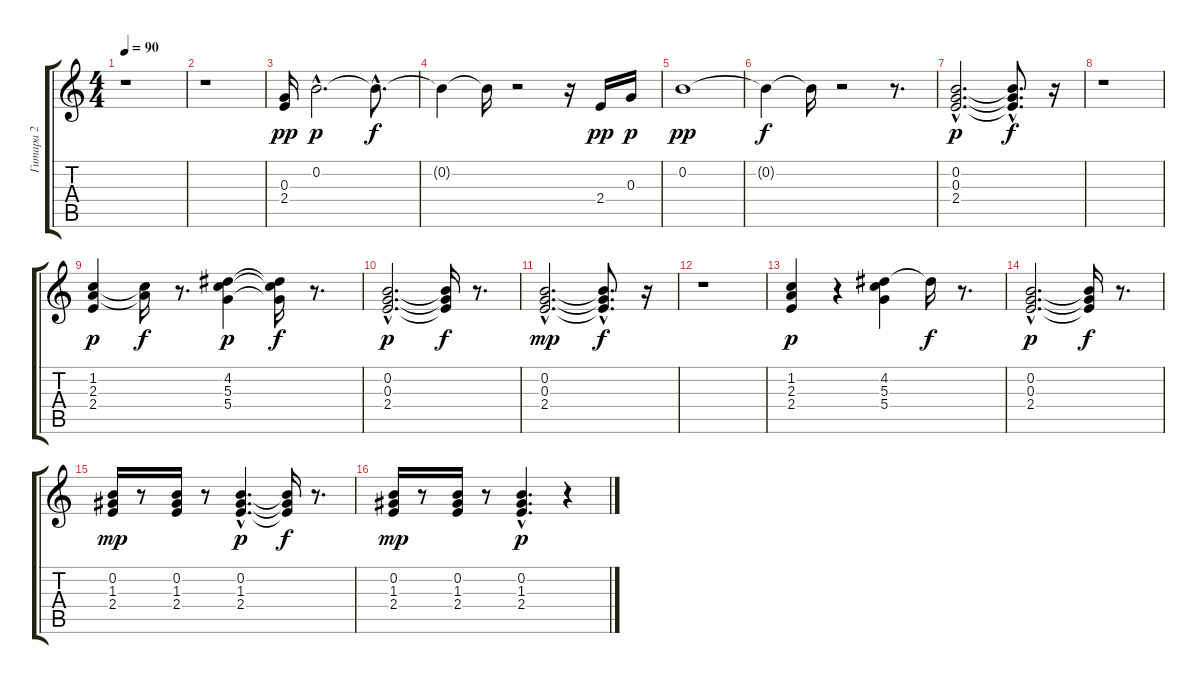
\track ("Гитара 2" "Гитара 2") {instrument acousticguitarsteel}
\staff {score tabs}
\tuning (E4 B3 G3 D3 A2 E2) {hide}
\ts (4 4)
\tempo 90
\clef g2
\ks c
r.1{dy pp instrument acousticguitarsteel} |
r.1 |
(0.3 2.4).16 0.2{hac}.2{d dy p} 0.2{hac t}.8{d dy f} |
0.2{t}.4 0.2{t}.16 r.2 r.16 2.4.16{dy pp} 0.3.16{dy p} |
0.2.1{dy pp} |
0.2{t}.4{dy f} 0.2{t}.16 r.2 r.8{d} |
(0.2{hac} 0.3{hac} 2.4{hac}).2{d dy p} (0.2{hac t} 0.3{hac t} 2.4{hac t}).8{d dy f} r.16 |
r.1 |
(1.2 2.3 2.4).4{dy p} (1.2{t} 2.3{t}).16{dy f} r.8{d} (4.2 5.3 5.4).4{dy p} (4.2{t} 5.3{t} 5.4{t}).16{dy f} r.8{d} |
(0.2{hac} 0.3{hac} 2.4{hac}).2{d dy p} (0.2{t} 0.3{t} 2.4{t}).16{dy f} r.8{d} |
(0.2{hac} 0.3{hac} 2.4{hac}).2{d dy mp} (0.2{hac t} 0.3{hac t} 2.4{t}).8{d dy f} r.16 |
r.1 |
(1.2 2.3 2.4).4{dy p} r.4 (4.2 5.3 5.4).4 4.2{t}.16{dy f} r.8{d} |
(0.2{hac} 0.3{hac} 2.4{hac}).2{d dy p} (0.2{t} 0.3{t} 2.4{t}).16{dy f} r.8{d} |
(0.2 1.3 2.4).16{dy mp} r.8 (0.2 1.3 2.4).16 r.8 (0.2{hac} 1.3{hac} 2.4{hac}).4{d dy p} (0.2{t} 1.3{t} 2.4{t}).16{dy f} r.8{d} |
(0.2 1.3 2.4).16{dy mp} r.8 (0.2 1.3 2.4).16 r.8 (0.2{hac} 1.3{hac} 2.4{hac}).4{d dy p} r.4
